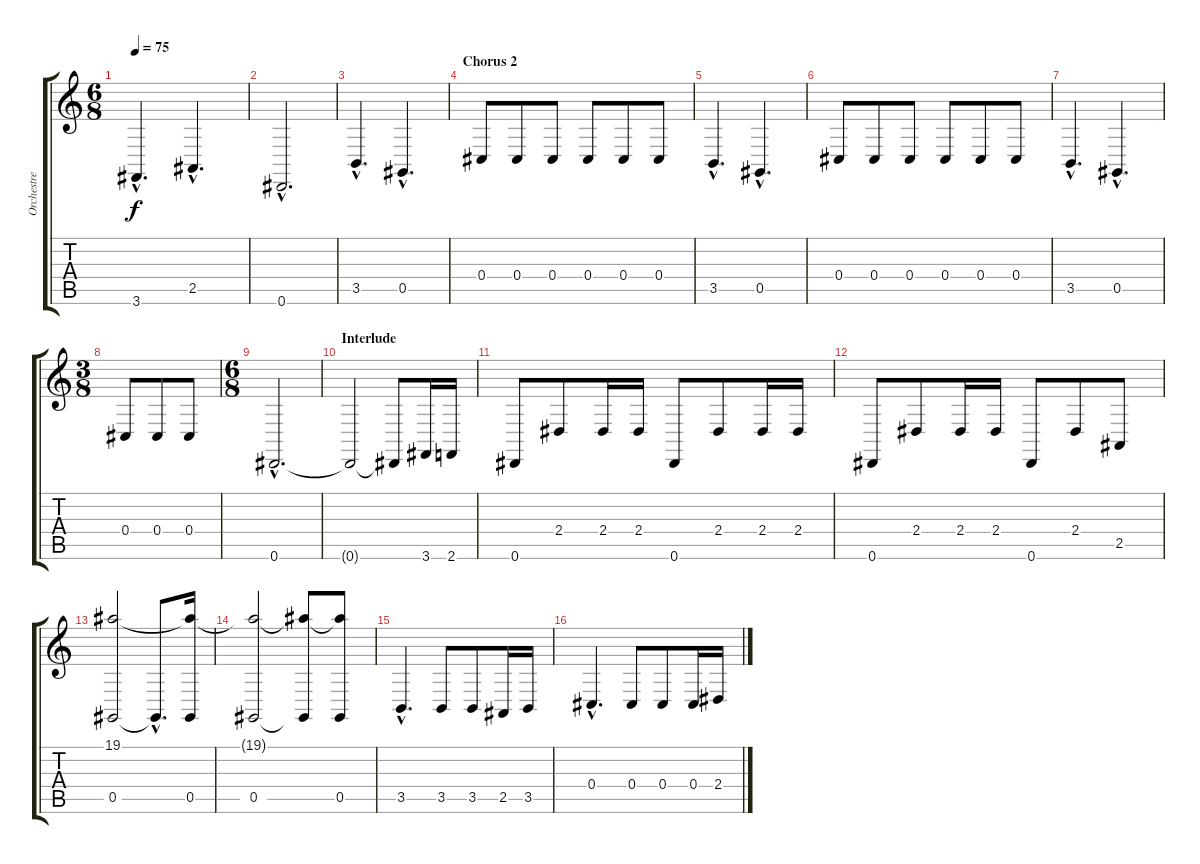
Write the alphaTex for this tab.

\track ("Orchestre 2" "Orchestre ") {instrument stringensemble2}
\staff {score tabs}
\tuning (Eb4 Bb3 Gb3 Db3 Ab2 Eb2) {hide}
\ts (6 8)
\tempo 75
\clef g2
\ks c
3.6{hac}.4{d dy f} 2.5{hac}.4{d} |
0.6{hac}.2{d} |
3.5{hac}.4{d} 0.5{hac}.4{d} |
\section ("" "Chorus 2")
0.4.8 0.4.8 0.4.8 0.4.8 0.4.8 0.4.8 |
3.5{hac}.4{d} 0.5{hac}.4{d} |
0.4.8 0.4.8 0.4.8 0.4.8 0.4.8 0.4.8 |
3.5{hac}.4{d} 0.5{hac}.4{d} |
\ts (3 8)
0.4.8 0.4.8 0.4.8 |
\ts (6 8)
0.6{hac}.2{d} |
\section ("" "Interlude")
0.6{t}.2 0.6{t}.8 3.6.16 2.6.16 |
0.6.8 2.4.8 2.4.16 2.4.16 0.6.8 2.4.8 2.4.16 2.4.16 |
0.6.8 2.4.8 2.4.16 2.4.16 0.6.8 2.4.8 2.5.8 |
(19.1 0.5).2 0.5{hac t}.8{d} (19.1{t} 0.5).16 |
(19.1{t} 0.5).2 (19.1{t} 0.5{t}).8 (19.1{t} 0.5).8 |
3.5{hac}.4{d} 3.5.8 3.5.8 2.5.16 3.5.16 |
0.4{hac}.4{d} 0.4.8 0.4.8 0.4.16 2.4.16
